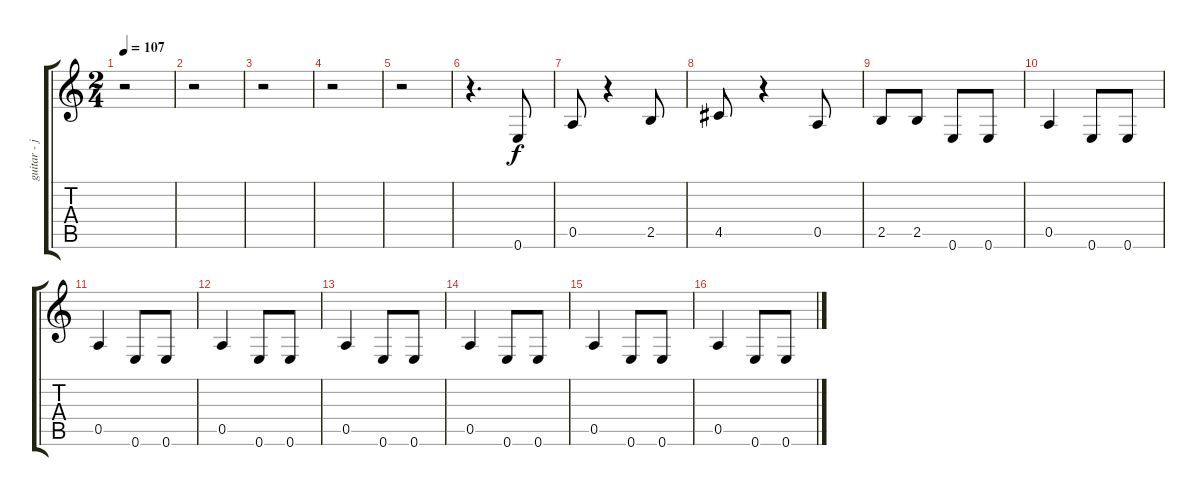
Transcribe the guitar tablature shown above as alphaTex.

\track ("guitar - jubing" "guitar - j") {instrument acousticguitarnylon}
\staff {score tabs}
\tuning (E4 B3 G3 D3 A2 E2) {hide}
\ts (2 4)
\tempo 107
\clef g2
\ks c
r.2{dy f} |
r.2 |
r.2 |
r.2 |
r.2 |
r.4{d} 0.6.8 |
0.5.8 r.4 2.5.8 |
4.5.8 r.4 0.5.8 |
2.5.8 2.5.8 0.6.8 0.6.8 |
0.5.4 0.6.8 0.6.8 |
0.5.4 0.6.8 0.6.8 |
0.5.4 0.6.8 0.6.8 |
0.5.4 0.6.8 0.6.8 |
0.5.4 0.6.8 0.6.8 |
0.5.4 0.6.8 0.6.8 |
0.5.4 0.6.8 0.6.8
